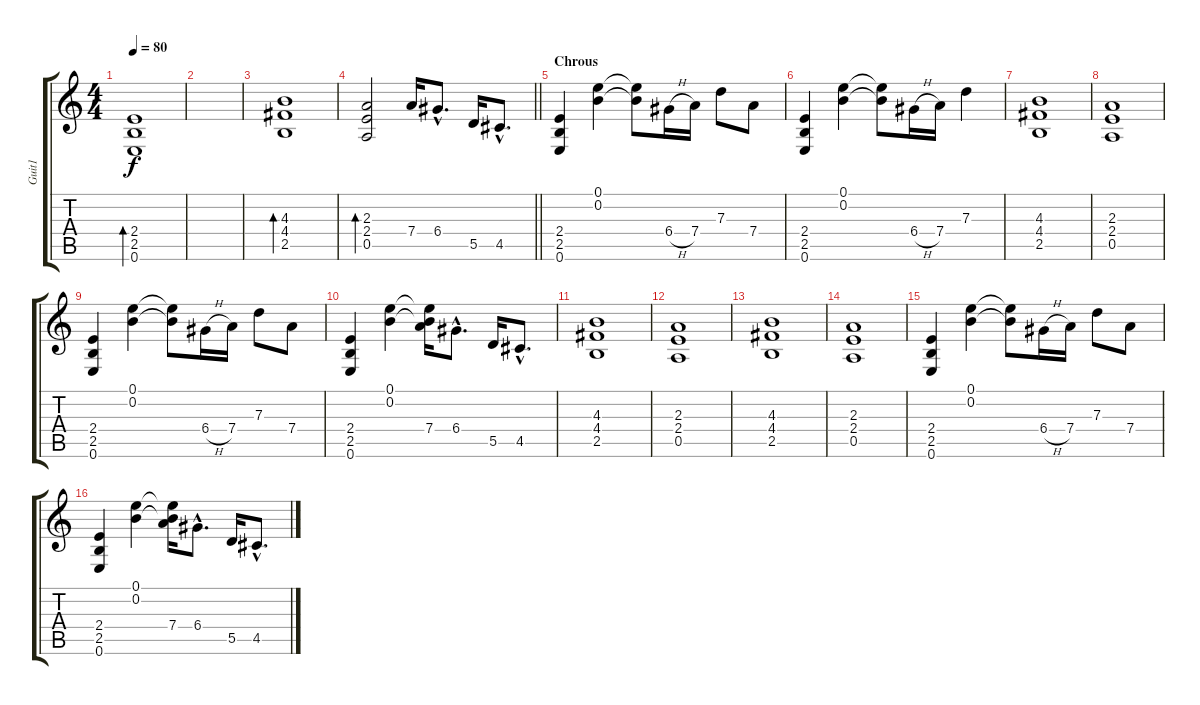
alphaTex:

\track ("Guit1" "Guit1") {instrument distortionguitar}
\staff {score tabs}
\tuning (E4 B3 G3 D3 A2 E2) {hide}
\ts (4 4)
\tempo 80
\clef g2
\ks c
(2.4 2.5 0.6).1{bd 240 dy f} |
|
(4.3 4.4 2.5).1{bd 240} |
\barLineRight lightlight
(2.3 2.4 0.5).2{bd 240} 7.4.16{instrument distortionguitar} 6.4{hac}.8{d} 5.5.16 4.5{hac}.8{d} |
\section ("" "Chrous")
(2.4 2.5 0.6).4 (0.1 0.2).4 (0.1{t} 0.2{t}).8 6.4{h}.16 7.4.16 7.3.8 7.4.8 |
(2.4 2.5 0.6).4 (0.1 0.2).4 (0.1{t} 0.2{t}).8 6.4{h}.16 7.4.16 7.3.4 |
(4.3 4.4 2.5).1 |
(2.3 2.4 0.5).1 |
(2.4 2.5 0.6).4 (0.1 0.2).4 (0.1{t} 0.2{t}).8 6.4{h}.16 7.4.16 7.3.8 7.4.8 |
(2.4 2.5 0.6).4 (0.1 0.2).4 (0.1{t} 0.2{t} 7.4).16 6.4{hac}.8{d} 5.5.16 4.5{hac}.8{d} |
(4.3 4.4 2.5).1 |
(2.3 2.4 0.5).1 |
(4.3 4.4 2.5).1 |
(2.3 2.4 0.5).1 |
(2.4 2.5 0.6).4 (0.1 0.2).4 (0.1{t} 0.2{t}).8 6.4{h}.16 7.4.16 7.3.8 7.4.8 |
(2.4 2.5 0.6).4 (0.1 0.2).4 (0.1{t} 0.2{t} 7.4).16 6.4{hac}.8{d} 5.5.16 4.5{hac}.8{d}
